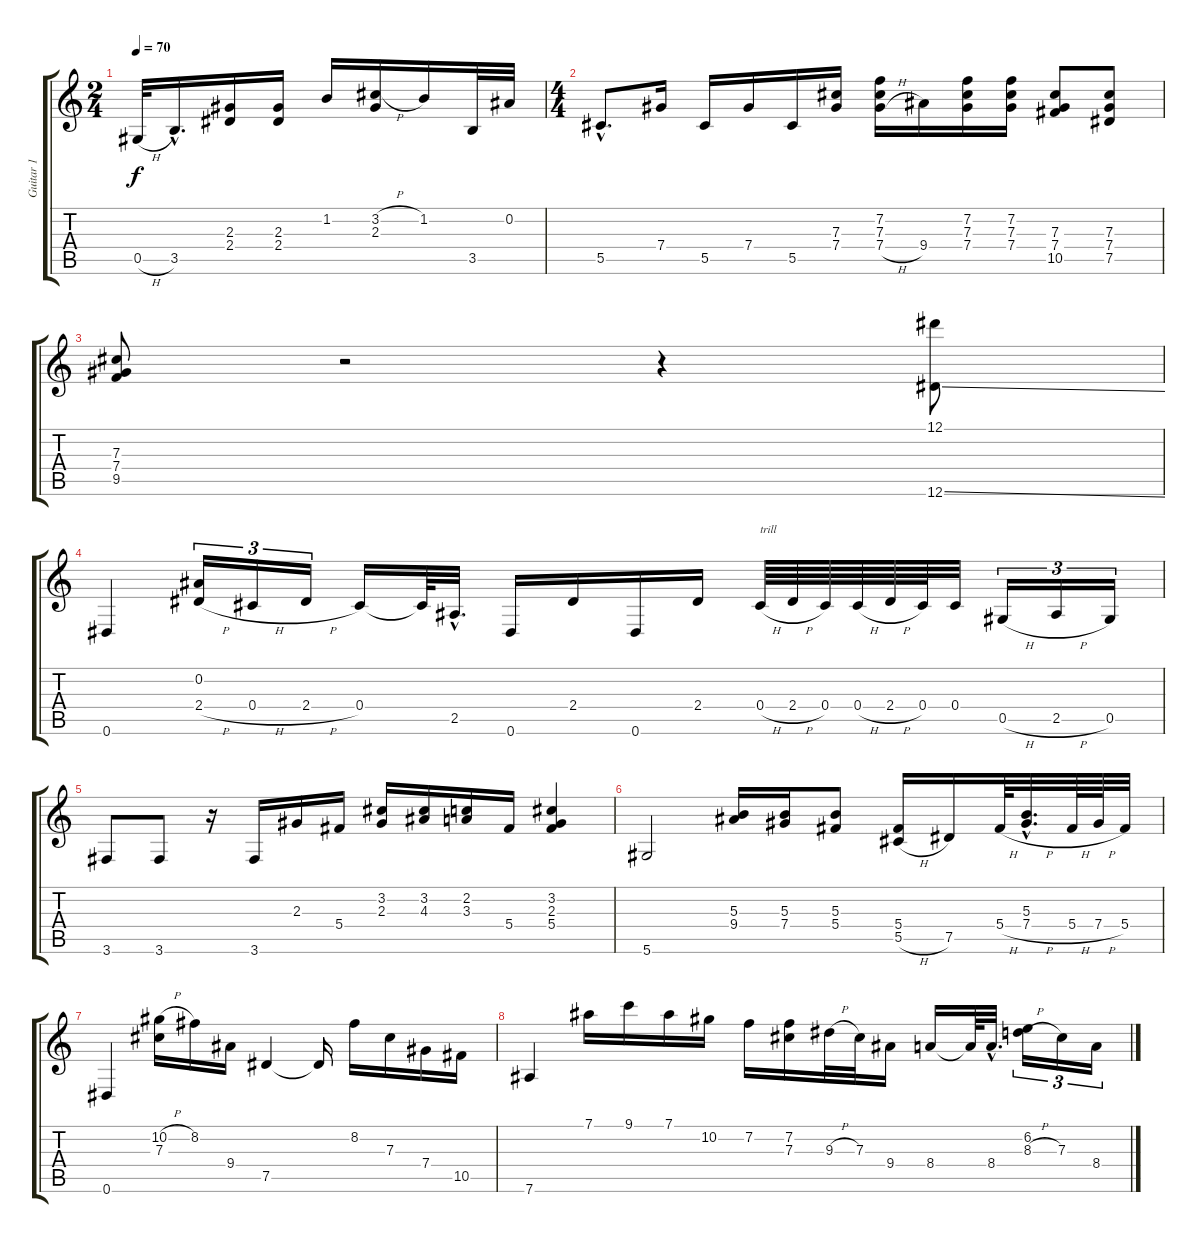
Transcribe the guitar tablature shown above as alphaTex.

\track ("Guitar 1" "Guitar 1") {instrument electricguitarclean}
\staff {score tabs}
\tuning (Eb4 Bb3 Gb3 Db3 Ab2 Eb2) {hide}
\ts (2 4)
\tempo 70
\clef g2
\ks c
0.5{h}.32{dy f} 3.5{hac}.16{d} (2.3 2.4).16 (2.3 2.4).16 1.2.16 (3.2{h} 2.3).16 1.2.16 3.5.32 0.2.32 |
\ts (4 4)
5.5{hac}.8{d} 7.4.16 5.5.16 7.4.16 5.5.16 (7.3 7.4).16 (7.2 7.3 7.4{h}).16 9.4.16 (7.2 7.3 7.4).16 (7.2 7.3 7.4).16 (7.3 7.4 10.5).8 (7.3 7.4 7.5).8 |
(7.3 7.4 9.5).8 r.2 r.4 (12.1 12.6{ss}).8 |
0.6.4 (0.2 2.4{h}).16{tu (3 2)} 0.4{h}.16{tu (3 2)} 2.4{h}.16{tu (3 2)} 0.4.16 0.4{t}.64 2.5{hac}.32{d} 0.6.16 2.4.16 0.6.16 2.4.16 0.4{h}.64{txt "trill"} 2.4{h}.64 0.4.64 0.4{h}.64 2.4{h}.64 0.4.64 0.4.32 0.5{h}.16{tu (3 2)} 2.5{h}.16{tu (3 2)} 0.5.16{tu (3 2)} |
3.6.8 3.6.8 r.16 3.6.16 2.3.16 5.4.16 (3.2 2.3).16 (3.2 4.3).16 (2.2 3.3).16 5.4.16 (3.2 2.3 5.4).4 |
5.6.2 (5.3 9.4).16 (5.3 7.4).16 (5.3 5.4).8 (5.4 5.5{h}).16 7.5.16 5.4{h}.64 (5.3{hac} 7.4{h hac}).32{d} 5.4{h}.64 7.4{h}.64 5.4.32 |
0.6.4 (10.2{h} 7.3).16 8.2.16 9.4.16 7.5.4 7.5{t}.16 8.2.16 7.3.16 7.4.16 10.5.16 |
7.6.4 7.1.16 9.1.16 7.1.16 10.2.16 7.2.16 (7.2 7.3).16 9.3{h}.32 7.3.32 9.4.16 8.4.16 8.4{t}.64 8.4{hac}.32{d} (6.2 8.3{h}).16{tu (3 2)} 7.3.16{tu (3 2)} 8.4.16{tu (3 2)}
